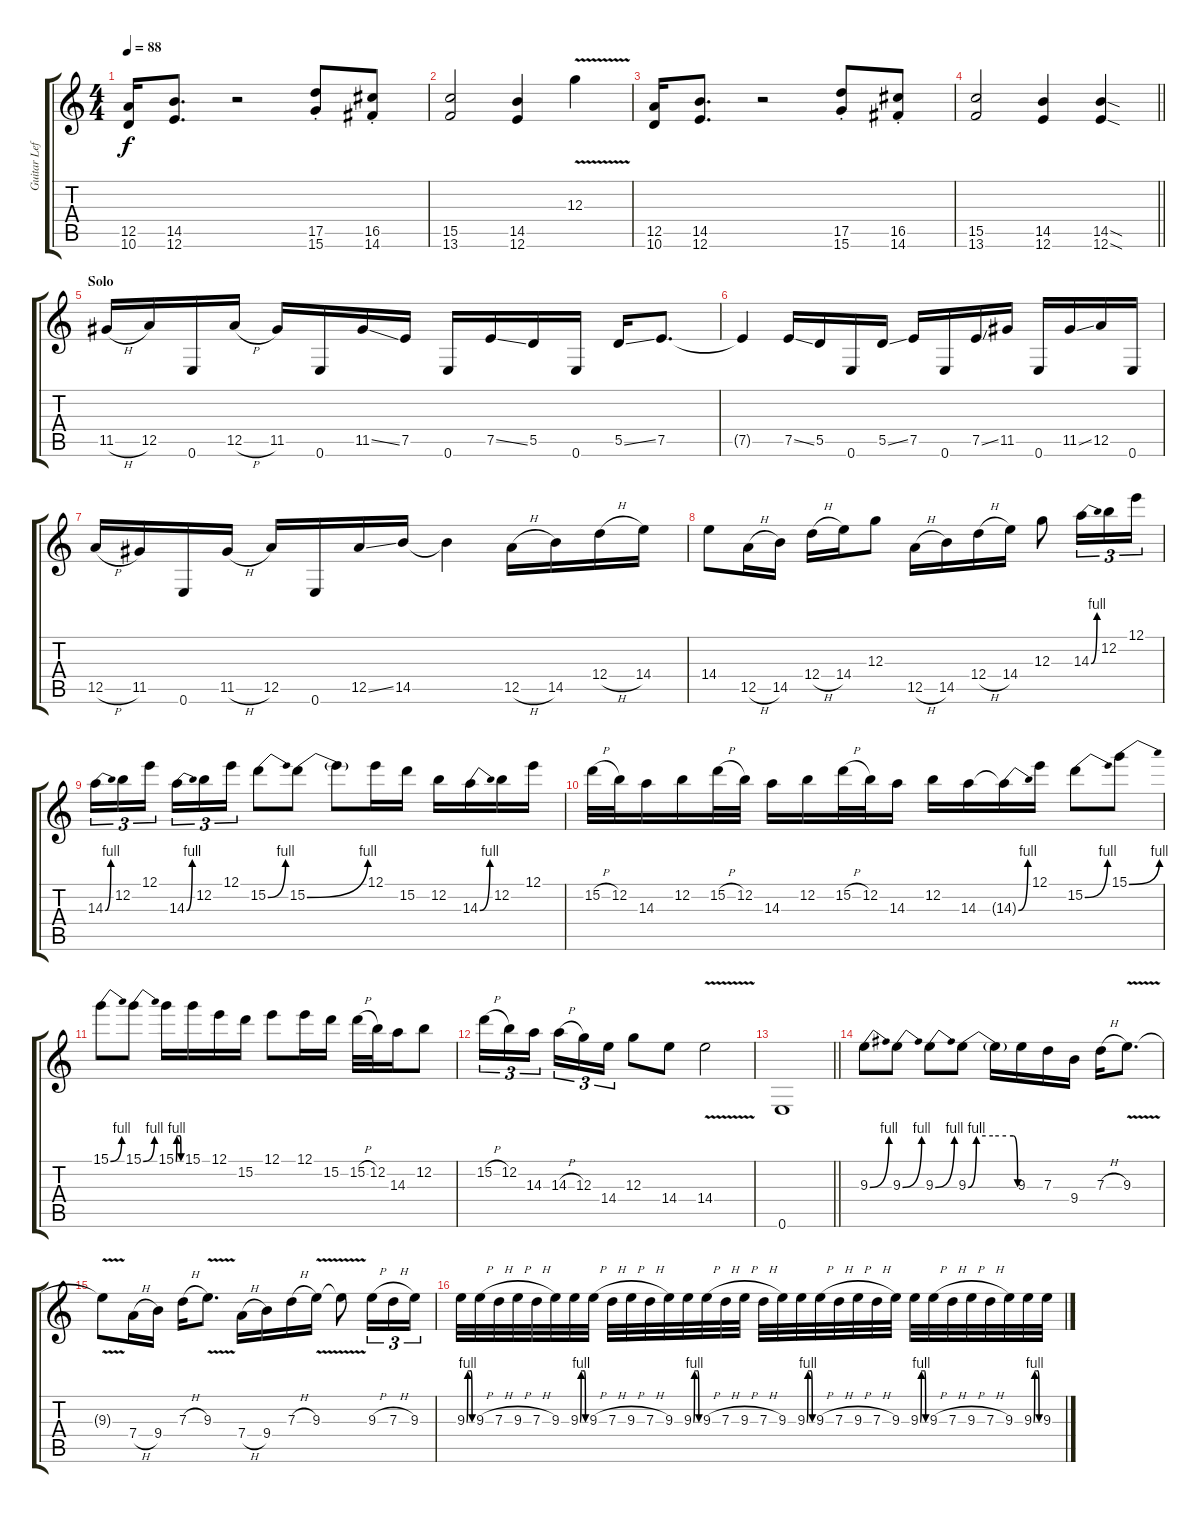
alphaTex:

\track ("Guitar Left" "Guitar Lef") {instrument distortionguitar}
\staff {score tabs}
\tuning (E4 B3 G3 D3 A2 E2) {hide}
\ts (4 4)
\tempo 88
\clef g2
\ks c
(12.5 10.6).16{dy f} (14.5 12.6).8{d} r.2 (17.5{st} 15.6{st}).8 (16.5{st} 14.6{st}).8 |
(15.5 13.6).2 (14.5 12.6).4 12.3{v}.4 |
(12.5 10.6).16 (14.5 12.6).8{d} r.2 (17.5{st} 15.6{st}).8 (16.5{st} 14.6{st}).8 |
\barLineRight lightlight
(15.5 13.6).2 (14.5 12.6).4 (14.5{sod} 12.6{sod}).4 |
\section ("" "Solo")
11.5{h}.16 12.5.16 0.6.16 12.5{h}.16 11.5.16 0.6.16 11.5{ss}.16 7.5.16 0.6.16 7.5{ss}.16 5.5.16 0.6.16 5.5{ss}.16 7.5.8{d} |
7.5{t}.4 7.5{ss}.16 5.5.16 0.6.16 5.5{ss}.16 7.5.16 0.6.16 7.5{ss}.16 11.5.16 0.6.16 11.5{ss}.16 12.5.16 0.6.16 |
12.5{h}.16 11.5.16 0.6.16 11.5{h}.16 12.5.16 0.6.16 12.5{ss}.16 14.5.16 14.5{t}.4 12.5{h}.16 14.5.16 12.4{h}.16 14.4.16 |
14.4.8 12.5{h}.16 14.5.16 12.4{h}.16 14.4.16 12.3.8 12.5{h}.16 14.5.16 12.4{h}.16 14.4.16 12.3.8 14.3{be (bend 0 0 60 4)}.16{tu (3 2)} 12.2.16{tu (3 2)} 12.1.16{tu (3 2)} |
14.3{be (bend 0 0 60 4)}.16{tu (3 2)} 12.2.16{tu (3 2)} 12.1.16{tu (3 2) beam splitsecondary} 14.3{be (bend 0 0 60 4)}.16{tu (3 2)} 12.2.16{tu (3 2)} 12.1.16{tu (3 2)} 15.2{be (bend 0 0 60 4)}.8 15.2{be (bend 0 0 60 4)}.8 15.2{t}.8 12.1.16 15.2.16 12.2.16 14.3{be (bend 0 0 60 4)}.16 12.2.16 12.1.16 |
15.2{h}.32 12.2.32 14.3.16 12.2.16 15.2{h}.32 12.2.32 14.3.16 12.2.16 15.2{h}.32 12.2.32 14.3.16 12.2.16 14.3.16 14.3{be (bend 0 0 60 4) t}.16 12.1.16 15.2{be (bend 0 0 60 4)}.8 15.1{be (bend 0 0 60 4)}.8 |
15.1{be (bend 0 0 60 4)}.8 15.1{be (bend 0 0 60 4)}.8 15.1{be (custom 0 0 10 4 20 4 30 4 53 4 60 0)}.16 15.1.16 12.1.16 15.2.16 12.1.8 12.1.16 15.2.16 15.2{h}.32 12.2.32 14.3.16 12.2.8 |
15.2{h}.16{tu (3 2)} 12.2.16{tu (3 2)} 14.3.16{tu (3 2) beam splitsecondary} 14.3{h}.16{tu (3 2)} 12.3.16{tu (3 2)} 14.4.16{tu (3 2)} 12.3.8 14.4.8 14.4{v}.2 |
\barLineRight lightlight
0.6.1 |
9.3{be (bend 0 0 60 4)}.8 9.3{be (bend 0 0 60 4)}.8 9.3{be (bend 0 0 60 4)}.8 9.3{be (custom 0 0 10 4 30 4 46 4 55 4 60 0)}.8 9.3{t}.16 9.3.16 7.3.16 9.4.16 7.3{h}.16 9.3{v}.8{d} |
9.3{t}.8 7.4{h}.16 9.4.16 7.3{h}.16 9.3{v}.8{d} 7.4{h}.16 9.4.16 7.3{h}.16 9.3{v}.16 9.3{t}.8 9.3{h}.16{tu (3 2)} 7.3{h}.16{tu (3 2)} 9.3.16{tu (3 2)} |
9.3{be (custom 0 0 10 4 20 4 30 4 50 4 60 0)}.32 9.3{h}.32 7.3{h}.32 9.3{h}.32 7.3{h}.32 9.3.32 9.3{be (custom 0 0 10 4 20 4 30 4 50 4 60 0)}.32 9.3{h}.32 7.3{h}.32 9.3{h}.32 7.3{h}.32 9.3.32 9.3{be (custom 0 0 10 4 20 4 30 4 50 4 60 0)}.32 9.3{h}.32 7.3{h}.32 9.3{h}.32 7.3{h}.32 9.3.32 9.3{be (custom 0 0 10 4 20 4 30 4 50 4 60 0)}.32 9.3{h}.32 7.3{h}.32 9.3{h}.32 7.3{h}.32 9.3.32 9.3{be (custom 0 0 10 4 20 4 30 4 50 4 60 0)}.32 9.3{h}.32 7.3{h}.32 9.3{h}.32 7.3{h}.32 9.3.32 9.3{be (custom 0 0 10 4 20 4 30 4 50 4 60 0)}.32 9.3{h}.32
